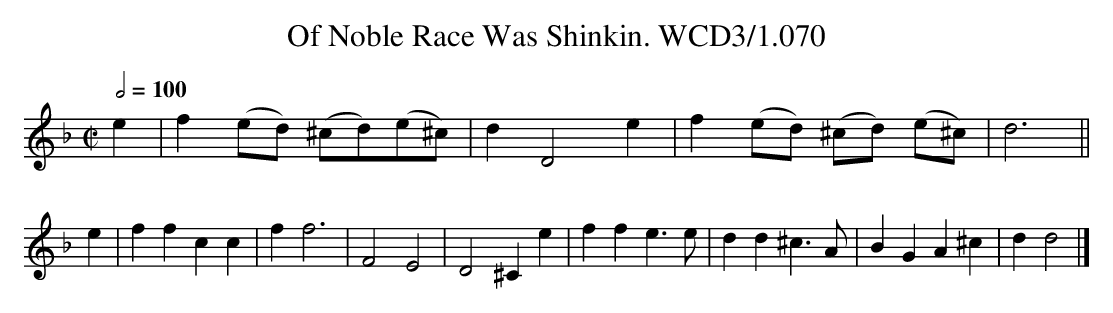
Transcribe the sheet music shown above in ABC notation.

X:1
T:Of Noble Race Was Shinkin. WCD3/1.070
M:C|
L:1/4
Q:1/2=100
K:F
e|f(e/d/) (^c/d/)(e/^c/)|dD2e|f(e/d/) (^c/d/) (e/^c/)|d3||
e|ff cc|ff3|F2E2|D2^Ce|ffe3/e/|dd^c3/A/|BGA^c|dd2|]
